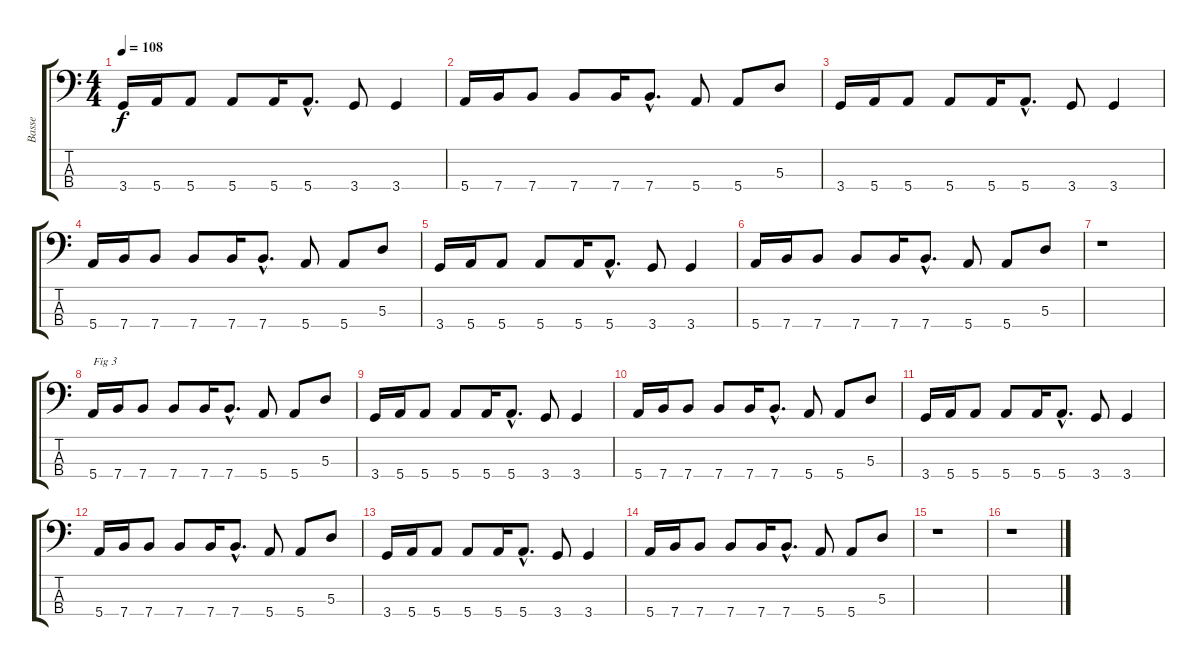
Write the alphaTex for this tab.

\track ("Basse" "Basse") {instrument electricbassfinger}
\staff {score tabs}
\tuning (G2 D2 A1 E1) {hide}
\ts (4 4)
\tempo 108
\clef f4
\ks c
3.4.16{dy f} 5.4.16 5.4.8 5.4.8 5.4.16 5.4{hac}.8{d} 3.4.8 3.4.4 |
5.4.16 7.4.16 7.4.8 7.4.8 7.4.16 7.4{hac}.8{d} 5.4.8 5.4.8 5.3.8 |
3.4.16 5.4.16 5.4.8 5.4.8 5.4.16 5.4{hac}.8{d} 3.4.8 3.4.4 |
5.4.16 7.4.16 7.4.8 7.4.8 7.4.16 7.4{hac}.8{d} 5.4.8 5.4.8 5.3.8 |
3.4.16 5.4.16 5.4.8 5.4.8 5.4.16 5.4{hac}.8{d} 3.4.8 3.4.4 |
5.4.16 7.4.16 7.4.8 7.4.8 7.4.16 7.4{hac}.8{d} 5.4.8 5.4.8 5.3.8 |
r.1 |
5.4.16{txt "Fig 3"} 7.4.16 7.4.8 7.4.8 7.4.16 7.4{hac}.8{d} 5.4.8 5.4.8 5.3.8 |
3.4.16 5.4.16 5.4.8 5.4.8 5.4.16 5.4{hac}.8{d} 3.4.8 3.4.4 |
5.4.16 7.4.16 7.4.8 7.4.8 7.4.16 7.4{hac}.8{d} 5.4.8 5.4.8 5.3.8 |
3.4.16 5.4.16 5.4.8 5.4.8 5.4.16 5.4{hac}.8{d} 3.4.8 3.4.4 |
5.4.16 7.4.16 7.4.8 7.4.8 7.4.16 7.4{hac}.8{d} 5.4.8 5.4.8 5.3.8 |
3.4.16 5.4.16 5.4.8 5.4.8 5.4.16 5.4{hac}.8{d} 3.4.8 3.4.4 |
5.4.16 7.4.16 7.4.8 7.4.8 7.4.16 7.4{hac}.8{d} 5.4.8 5.4.8 5.3.8 |
r.1 |
r.1
